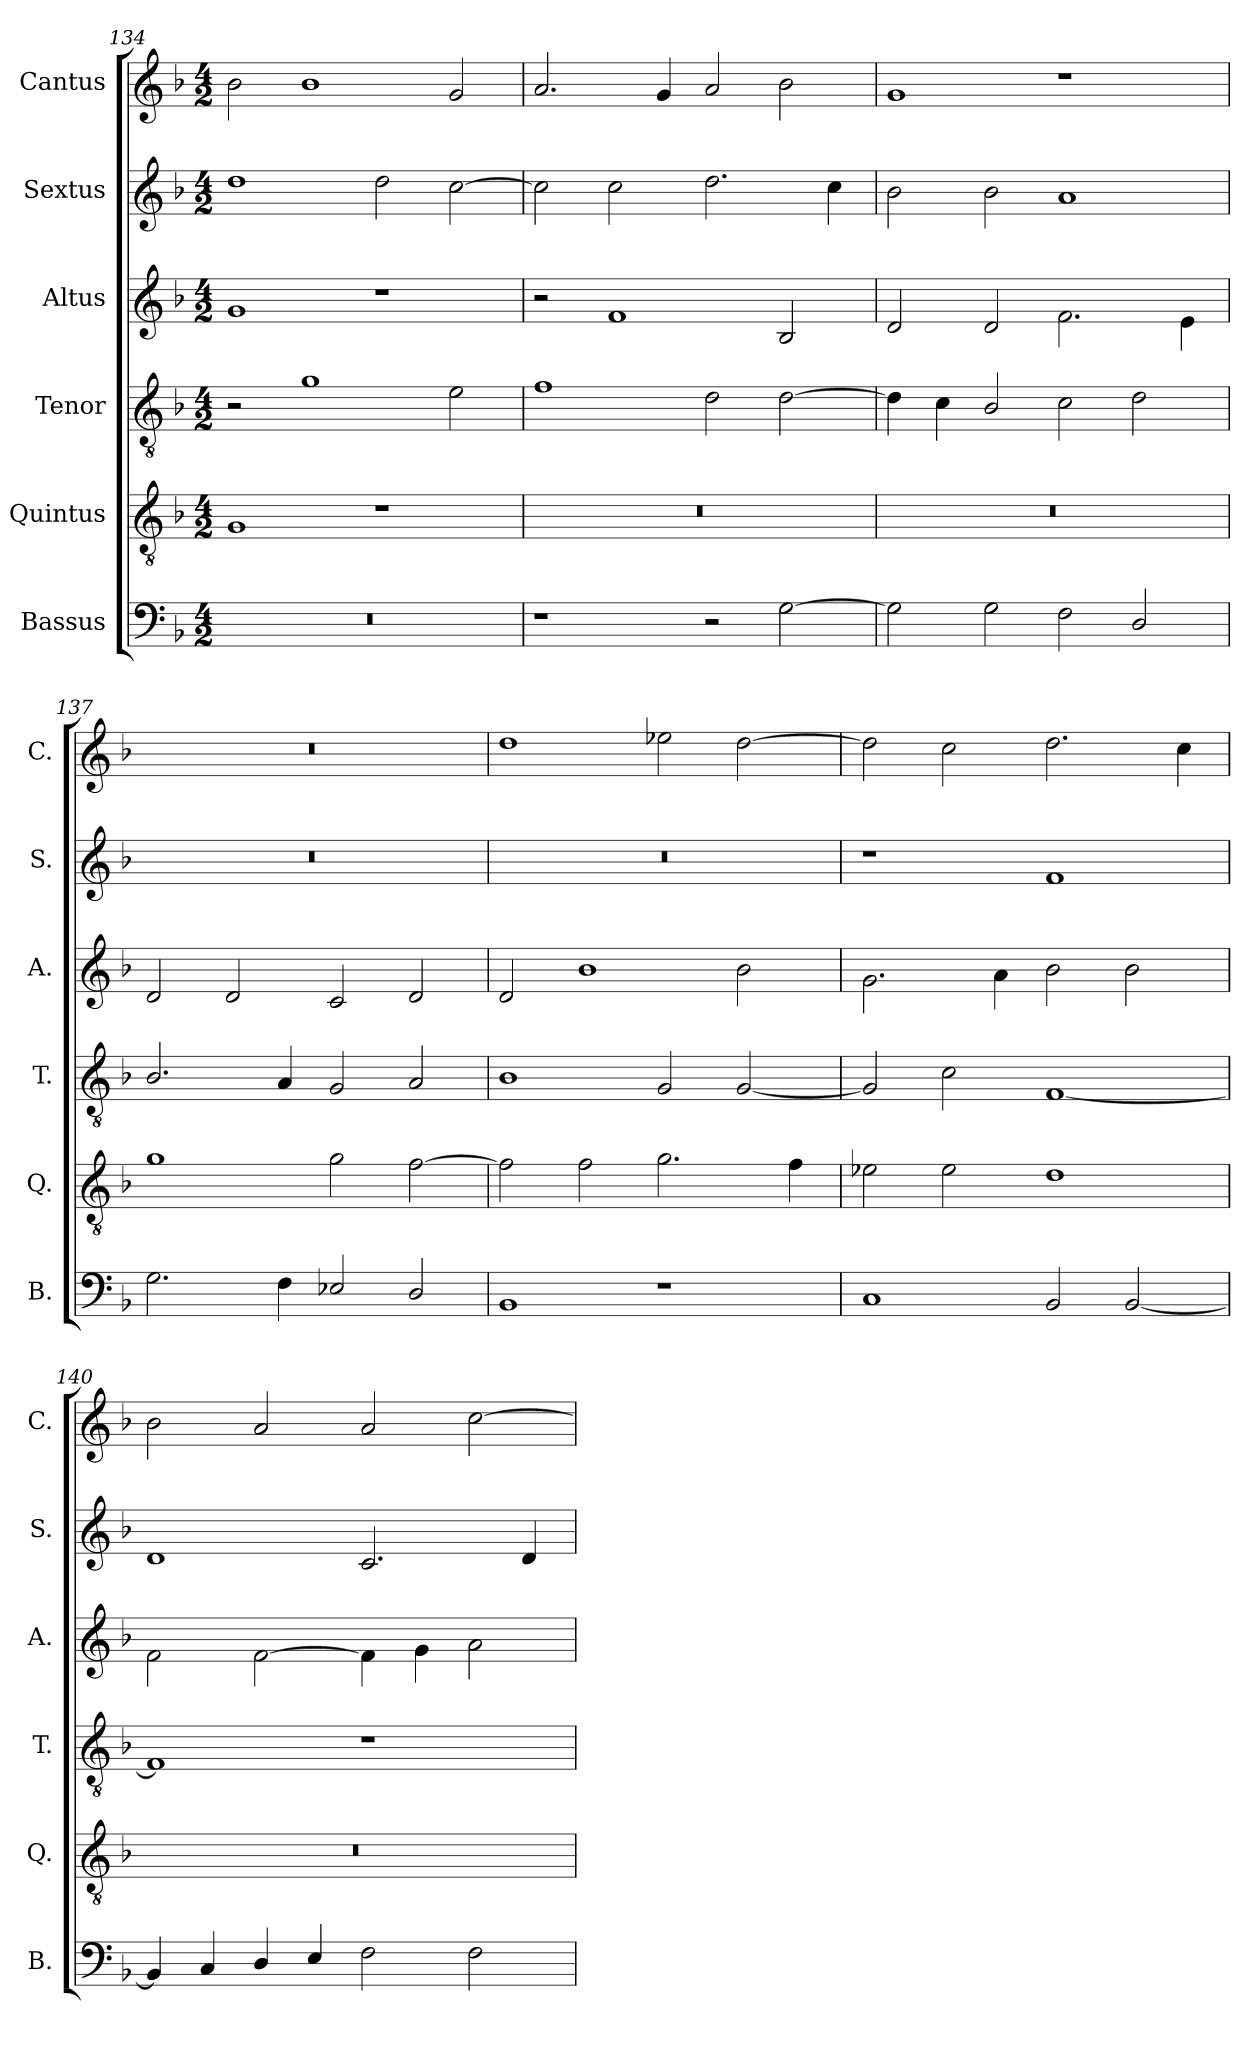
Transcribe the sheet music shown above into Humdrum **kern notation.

**kern	**kern	**kern	**kern	**kern	**kern
*part6	*part5	*part4	*part3	*part2	*part1
*staff6	*staff5	*staff4	*staff3	*staff2	*staff1
*I"Bassus	*I"Quintus	*I"Tenor	*I"Altus	*I"Sextus	*I"Cantus
*I'B.	*I'Q.	*I'T.	*I'A.	*I'S.	*I'C.
*clefF4	*clefGv2	*clefGv2	*clefG2	*clefG2	*clefG2
*k[b-]	*k[b-]	*k[b-]	*k[b-]	*k[b-]	*k[b-]
*M4/2	*M4/2	*M4/2	*M4/2	*M4/2	*M4/2
=134	=134	=134	=134	=134	=134
!LO:N:vis=1	!	!	!	!	!
0r	1G	2r	1g	1dd	2b-\
.	.	1g	.	.	1b-
.	1r	.	1r	2dd\	.
.	.	2e\	.	[2cc\	2g/
=135	=135	=135	=135	=135	=135
!	!LO:N:vis=1	!	!	!	!
1r	0r	1f	2r	2cc\]	2.a/
.	.	.	1f	2cc\	.
.	.	.	.	.	4g/
2r	.	2d\	.	2.dd\	2a/
[2G\	.	[2d\	2B-/	.	2b-\
.	.	.	.	4cc\	.
=136	=136	=136	=136	=136	=136
!	!LO:N:vis=1	!	!	!	!
2G\]	0r	4d\]	2d/	2b-\	1g
.	.	4c\	.	.	.
2G\	.	2B-/	2d/	2b-\	.
2F\	.	2c\	2.f\	1a	1r
2D/	.	2d\	.	.	.
.	.	.	4e\	.	.
!!LO:PB:g=z
=137	=137	=137	=137	=137	=137
!	!	!	!	!LO:N:vis=1	!LO:N:vis=1
2.G\	1g	2.B-/	2d/	0r	0r
.	.	.	2d/	.	.
4F\	.	4A/	.	.	.
2E-X/	2g\	2G/	2c/	.	.
2D/	[2f\	2A/	2d/	.	.
=138	=138	=138	=138	=138	=138
!	!	!	!	!LO:N:vis=1	!
1BB-	2f\]	1B-	2d/	0r	1dd
.	2f\	.	1b-	.	.
1r	2.g\	2G/	.	.	2ee-X\
.	.	[2G/	2b-\	.	[2dd\
.	4f\	.	.	.	.
=139	=139	=139	=139	=139	=139
1C	2e-X\	2G/]	2.g\	1r	2dd\]
.	2e-\	2c\	.	.	2cc\
.	.	.	4a\	.	.
2BB-/	1d	[1F	2b-\	1f	2.dd\
[2BB-/	.	.	2b-\	.	.
.	.	.	.	.	4cc\
=140	=140	=140	=140	=140	=140
!	!LO:N:vis=1	!	!	!	!
4BB-/]	0r	1F]	2f\	1d	2b-\
4C/	.	.	.	.	.
4D/	.	.	[2f\	.	2a/
4E/	.	.	.	.	.
2F\	.	1r	4f\]	2.c/	2a/
.	.	.	4g\	.	.
2F\	.	.	2a\	.	[2cc\
.	.	.	.	4d/	.
=	=	=	=	=	=
*-	*-	*-	*-	*-	*-
